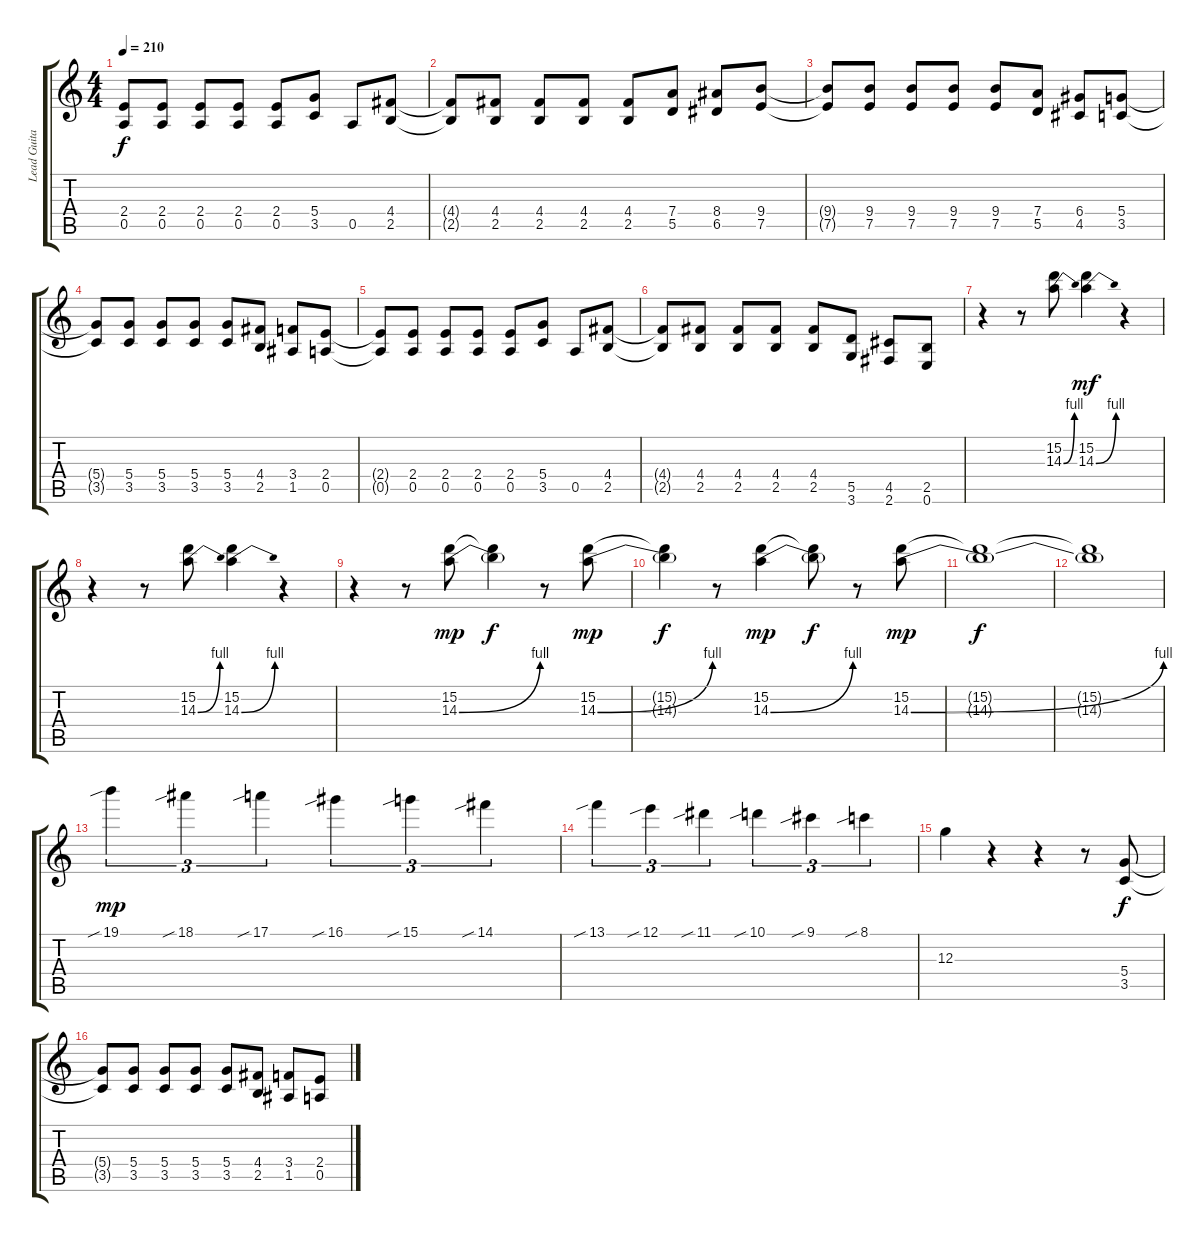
\track ("Lead Guitar I (Dave Mustaine)" "Lead Guita") {instrument distortionguitar}
\staff {score tabs}
\tuning (E4 B3 G3 D3 A2 E2) {hide}
\ts (4 4)
\tempo 210
\clef g2
\ks c
(2.4{t} 0.5{t}).8{dy f} (2.4 0.5).8 (2.4 0.5).8 (2.4 0.5).8 (2.4 0.5).8 (5.4 3.5).8 0.5.8 (4.4 2.5).8 |
(4.4{t} 2.5{t}).8 (4.4 2.5).8 (4.4 2.5).8 (4.4 2.5).8 (4.4 2.5).8 (7.4 5.5).8 (8.4 6.5).8 (9.4 7.5).8 |
(9.4{t} 7.5{t}).8 (9.4 7.5).8 (9.4 7.5).8 (9.4 7.5).8 (9.4 7.5).8 (7.4 5.5).8 (6.4 4.5).8 (5.4 3.5).8 |
(5.4{t} 3.5{t}).8 (5.4 3.5).8 (5.4 3.5).8 (5.4 3.5).8 (5.4 3.5).8 (4.4 2.5).8 (3.4 1.5).8 (2.4 0.5).8 |
(2.4{t} 0.5{t}).8 (2.4 0.5).8 (2.4 0.5).8 (2.4 0.5).8 (2.4 0.5).8 (5.4 3.5).8 0.5.8 (4.4 2.5).8 |
(4.4{t} 2.5{t}).8 (4.4 2.5).8 (4.4 2.5).8 (4.4 2.5).8 (4.4 2.5).8 (5.5 3.6).8 (4.5 2.6).8 (2.5 0.6).8 |
r.4 r.8 (15.2 14.3{be (bend 0 0 60 4)}).8 (15.2 14.3{be (bend 0 0 60 4)}).4{dy mf} r.4 |
r.4 r.8 (15.2 14.3{be (bend 0 0 60 4)}).8 (15.2 14.3{be (bend 0 0 60 4)}).4 r.4 |
r.4 r.8 (15.2 14.3{be (bend 0 0 60 4)}).8{dy mp} (15.2{t} 14.3{t}).4{dy f} r.8 (15.2 14.3{be (bend 0 0 60 4)}).8{dy mp} |
(15.2{t} 14.3{t}).4{dy f} r.8 (15.2 14.3{be (bend 0 0 60 4)}).4{dy mp} (15.2{t} 14.3{t}).8{dy f} r.8 (15.2 14.3{be (bend 0 0 60 4)}).8{dy mp} |
(15.2{t} 14.3{t}).1{dy f} |
(15.2{t} 14.3{t}).1 |
19.1{sib}.4{tu (3 2) dy mp} 18.1{sib}.4{tu (3 2)} 17.1{sib}.4{tu (3 2)} 16.1{sib}.4{tu (3 2)} 15.1{sib}.4{tu (3 2)} 14.1{sib}.4{tu (3 2)} |
13.1{sib}.4{tu (3 2)} 12.1{sib}.4{tu (3 2)} 11.1{sib}.4{tu (3 2)} 10.1{sib}.4{tu (3 2)} 9.1{sib}.4{tu (3 2)} 8.1{sib}.4{tu (3 2)} |
12.3.4 r.4 r.4 r.8 (5.4 3.5).8{dy f} |
(5.4{t} 3.5{t}).8 (5.4 3.5).8 (5.4 3.5).8 (5.4 3.5).8 (5.4 3.5).8 (4.4 2.5).8 (3.4 1.5).8 (2.4 0.5).8
